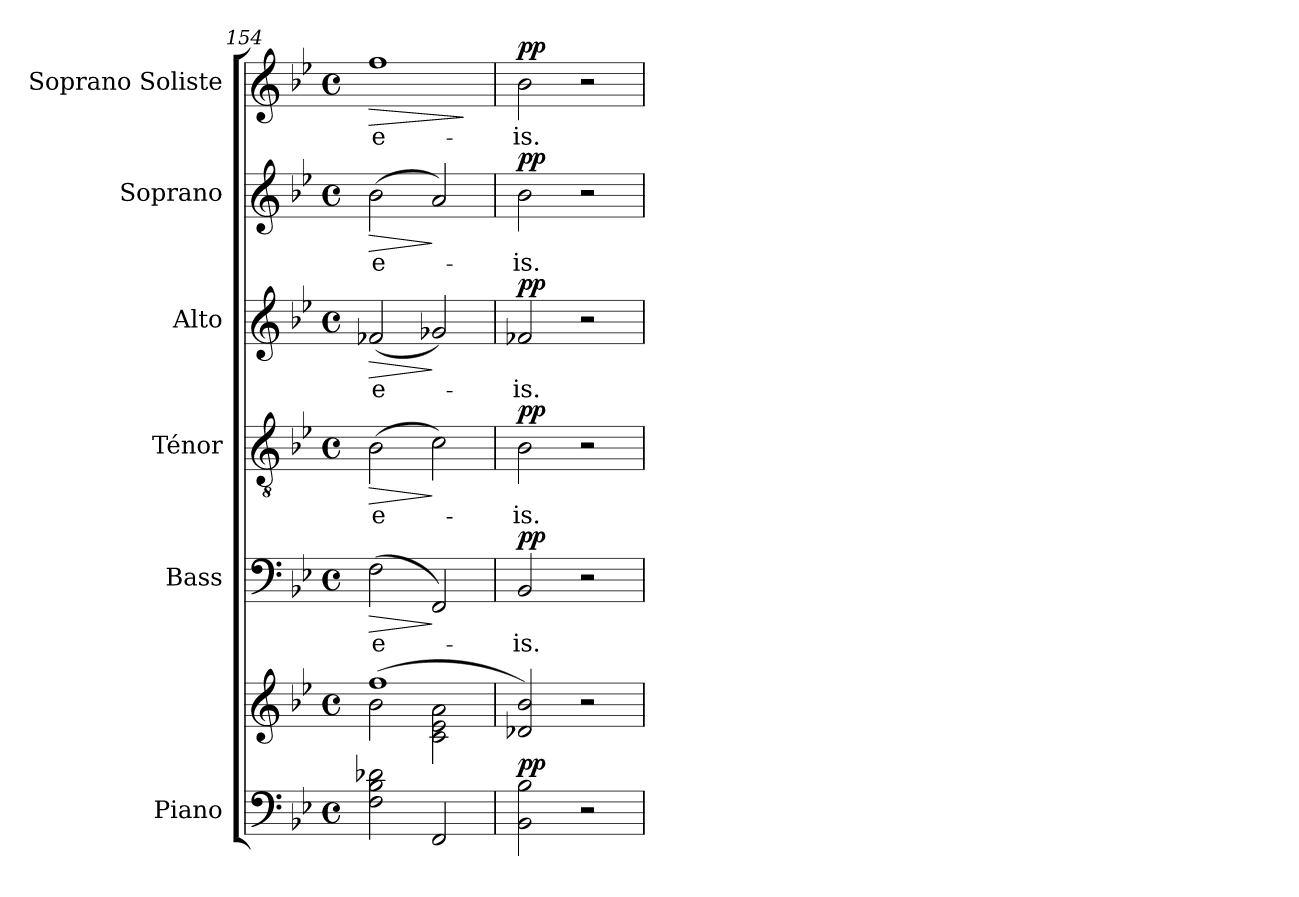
**kern	**kern	**dynam	**kern	**text	**dynam	**kern	**text	**dynam	**kern	**text	**dynam	**kern	**text	**dynam	**kern	**text	**dynam
*part6	*part6	*part6	*part5	*part5	*part5	*part4	*part4	*part4	*part3	*part3	*part3	*part2	*part2	*part2	*part1	*part1	*part1
*staff7	*staff6	*staff6/7	*staff5	*staff5	*staff5	*staff4	*staff4	*staff4	*staff3	*staff3	*staff3	*staff2	*staff2	*staff2	*staff1	*staff1	*staff1
*I"Piano	*	*	*I"Bass	*	*	*I"Ténor	*	*	*I"Alto	*	*	*I"Soprano	*	*	*I"Soprano Soliste	*	*
*I'Pno.	*	*	*I'B.	*	*	*I'T.	*	*	*I'A.	*	*	*I'S.	*	*	*	*	*
!!LO:LB:g=z
*clefF4	*clefG2	*	*clefF4	*	*	*clefGv2	*	*	*clefG2	*	*	*clefG2	*	*	*clefG2	*	*
*	*	*	*	*	*	*	*	*	*ITrd2c3	*	*	*	*	*	*	*	*
*k[b-e-]	*k[b-e-]	*	*k[b-e-]	*	*	*k[b-e-]	*	*	*k[f#]	*	*	*k[b-e-]	*	*	*k[b-e-]	*	*
*M4/4	*M4/4	*	*M4/4	*	*	*M4/4	*	*	*M4/4	*	*	*M4/4	*	*	*M4/4	*	*
*met(c)	*met(c)	*	*met(c)	*	*	*met(c)	*	*	*met(c)	*	*	*met(c)	*	*	*met(c)	*	*
=154	=154	=154	=154	=154	=154	=154	=154	=154	=154	=154	=154	=154	=154	=154	=154	=154	=154
*	*^	*	*	*	*	*	*	*	*	*	*	*	*	*	*	*	*
!	!	!	!	!	!	!LO:HP:b	!	!	!LO:HP:b	!	!	!LO:HP:b	!	!	!LO:HP:b	!	!	!LO:HP:b
2F\ 2B-\ 2d-X\	(1ff	2b-\	.	(2F\	e-	>	(2B-\	e-	>	(2d-Xi/	e-	>	(2b-\	e-	>	1ff	e-	>
2FF/	.	2c\ 2e-\ 2a\	.	2FF/)	.	]	2c\)	.	]	2e-Xi/)	.	]	2a/)	.	]	.	.	.
*	*v	*v	*	*	*	*	*	*	*	*	*	*	*	*	*	*	*	*
.	.	.	.	.	.	.	.	.	.	.	.	.	.	.	.	.	]
=155	=155	=155	=155	=155	=155	=155	=155	=155	=155	=155	=155	=155	=155	=155	=155	=155	=155
!	!	!LO:DY:a=2	!	!	!LO:DY:a	!	!	!LO:DY:a	!	!	!LO:DY:a	!	!	!LO:DY:a	!	!	!LO:DY:a
2BB-\ 2B-\	2d-X/ 2b-/)	pp	2BB-/	-is.	pp	2B-\	-is.	pp	2d-Xi/	-is.	pp	2b-\	-is.	pp	2b-\	-is.	pp
2r	2r	.	2r	.	.	2r	.	.	2r	.	.	2r	.	.	2r	.	.
=	=	=	=	=	=	=	=	=	=	=	=	=	=	=	=	=	=
*-	*-	*-	*-	*-	*-	*-	*-	*-	*-	*-	*-	*-	*-	*-	*-	*-	*-
